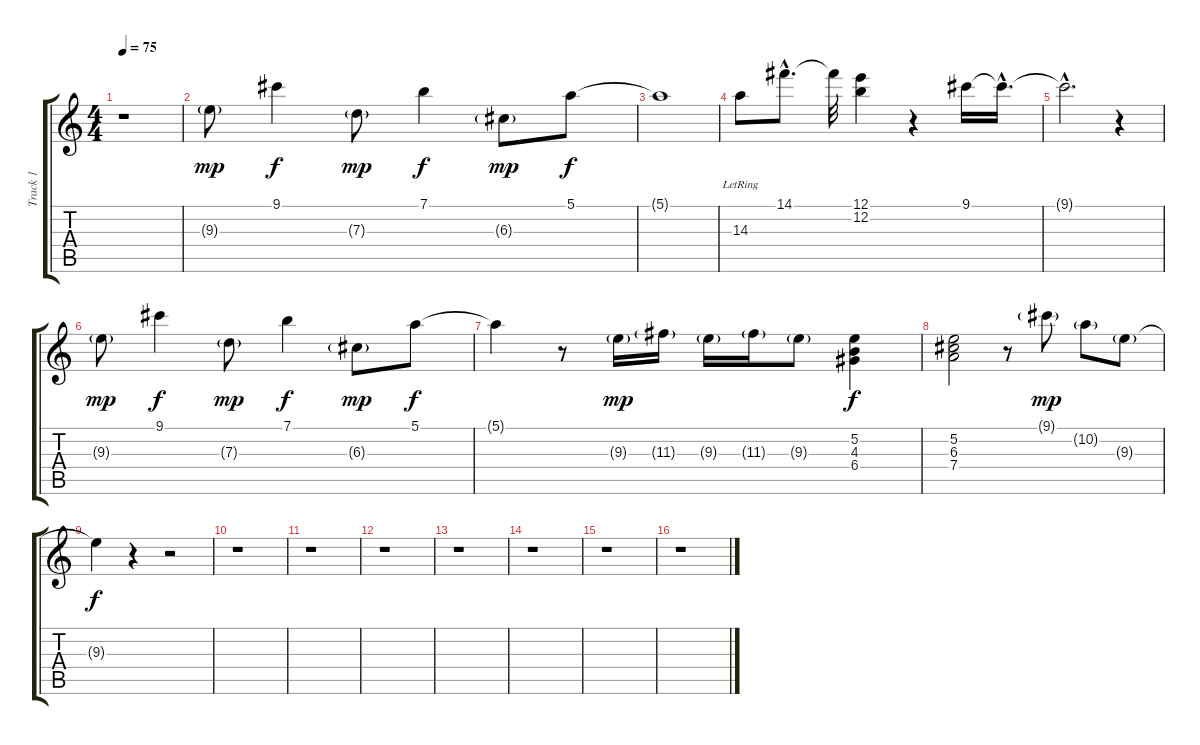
\track ("Track 1" "Track 1") {instrument acousticguitarsteel}
\staff {score tabs}
\tuning (E4 B3 G3 D3 A2 E2) {hide}
\ts (4 4)
\tempo 75
\clef g2
\ks c
r.1{dy f} |
9.3{g}.8{dy mp} 9.1.4{dy f} 7.3{g}.8{dy mp} 7.1.4{dy f} 6.3{g}.8{dy mp} 5.1.8{dy f} |
5.1{t}.1 |
14.3{lr}.8 14.1{hac}.8{d} 14.1{t}.32 (12.1 12.2).4 r.4 9.1.16 9.1{hac t}.16{d} |
9.1{hac t}.2{d} r.4 |
9.3{g}.8{dy mp} 9.1.4{dy f} 7.3{g}.8{dy mp} 7.1.4{dy f} 6.3{g}.8{dy mp} 5.1.8{dy f} |
5.1{t}.4 r.8 9.3{g}.16{dy mp} 11.3{g}.16 9.3{g}.16 11.3{g}.16 9.3{g}.8 (5.2 4.3 6.4).4{dy f} |
(5.2 6.3 7.4).2 r.8 9.1{g}.8{dy mp} 10.2{g}.8 9.3{g}.8 |
9.3{t}.4{dy f} r.4 r.2 |
r.1 |
r.1 |
r.1 |
r.1 |
r.1 |
r.1 |
r.1
